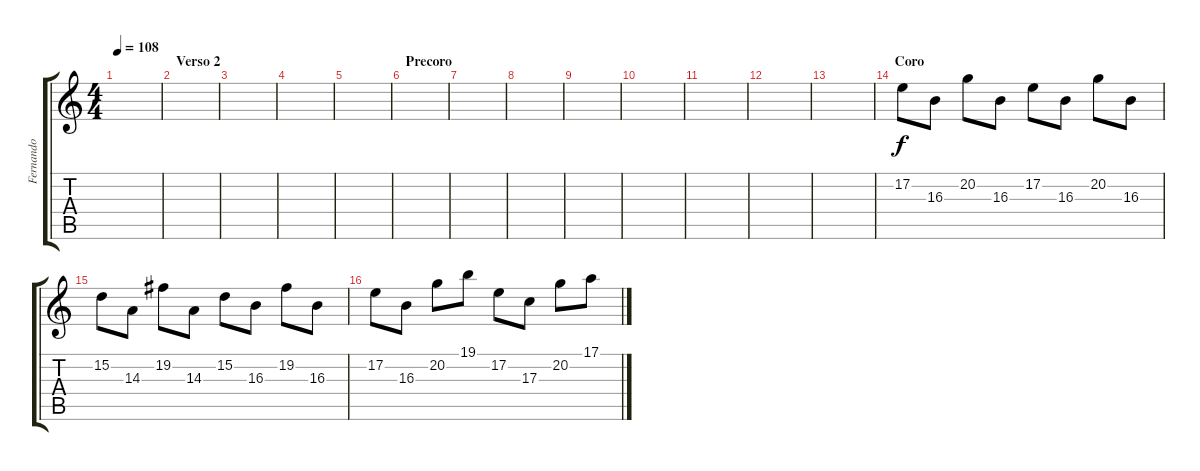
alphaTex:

\track ("Fernando" "Fernando") {instrument flute}
\staff {score tabs}
\tuning (E4 B3 G3 D3 A2 E2) {hide}
\ts (4 4)
\tempo 108
\clef g2
\ks c
|
\section ("" "Verso 2")
|
|
|
|
\section ("" "Precoro")
|
|
|
|
|
|
|
|
\section ("" "Coro")
17.2.8{volume 13} 16.3.8 20.2.8 16.3.8 17.2.8 16.3.8 20.2.8 16.3.8 |
15.2.8 14.3.8 19.2.8 14.3.8 15.2.8 16.3.8 19.2.8 16.3.8 |
17.2.8 16.3.8 20.2.8 19.1.8 17.2.8 17.3.8 20.2.8 17.1.8
